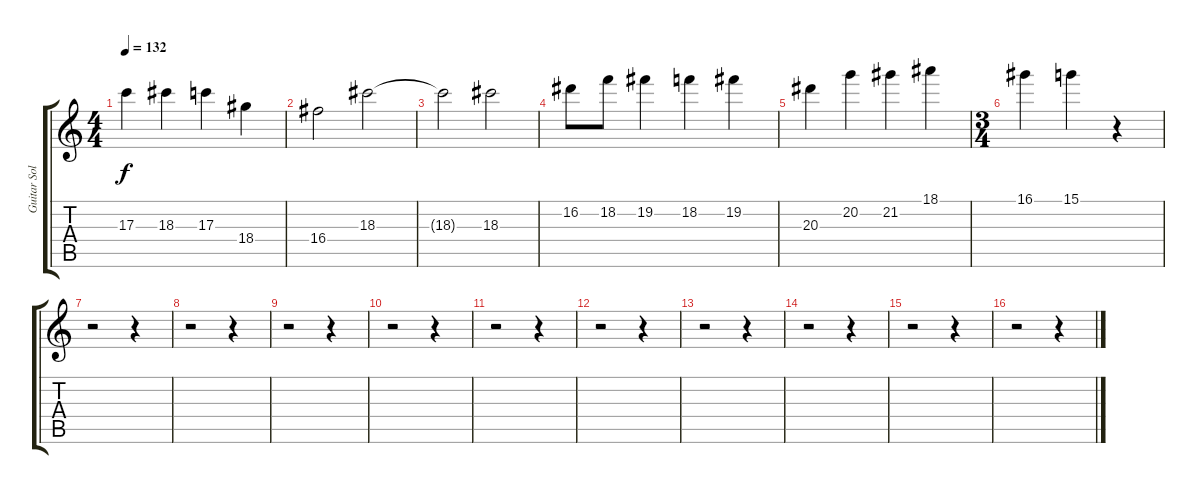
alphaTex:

\track ("Guitar Solo" "Guitar Sol") {instrument overdrivenguitar}
\staff {score tabs}
\tuning (E4 B3 G3 D3 A2 E2) {hide}
\ts (4 4)
\tempo 132
\clef g2
\ks c
17.3.4{dy f} 18.3.4 17.3.4 18.4.4 |
16.4.2 18.3.2 |
18.3{t}.2 18.3.2 |
16.2.8 18.2.8 19.2.4 18.2.4 19.2.4 |
20.3.4 20.2.4 21.2.4 18.1.4 |
\ts (3 4)
16.1.4 15.1.4 r.4 |
r.2 r.4 |
r.2 r.4 |
r.2 r.4 |
r.2 r.4 |
r.2 r.4 |
r.2 r.4 |
r.2 r.4 |
r.2 r.4 |
r.2 r.4 |
r.2 r.4
